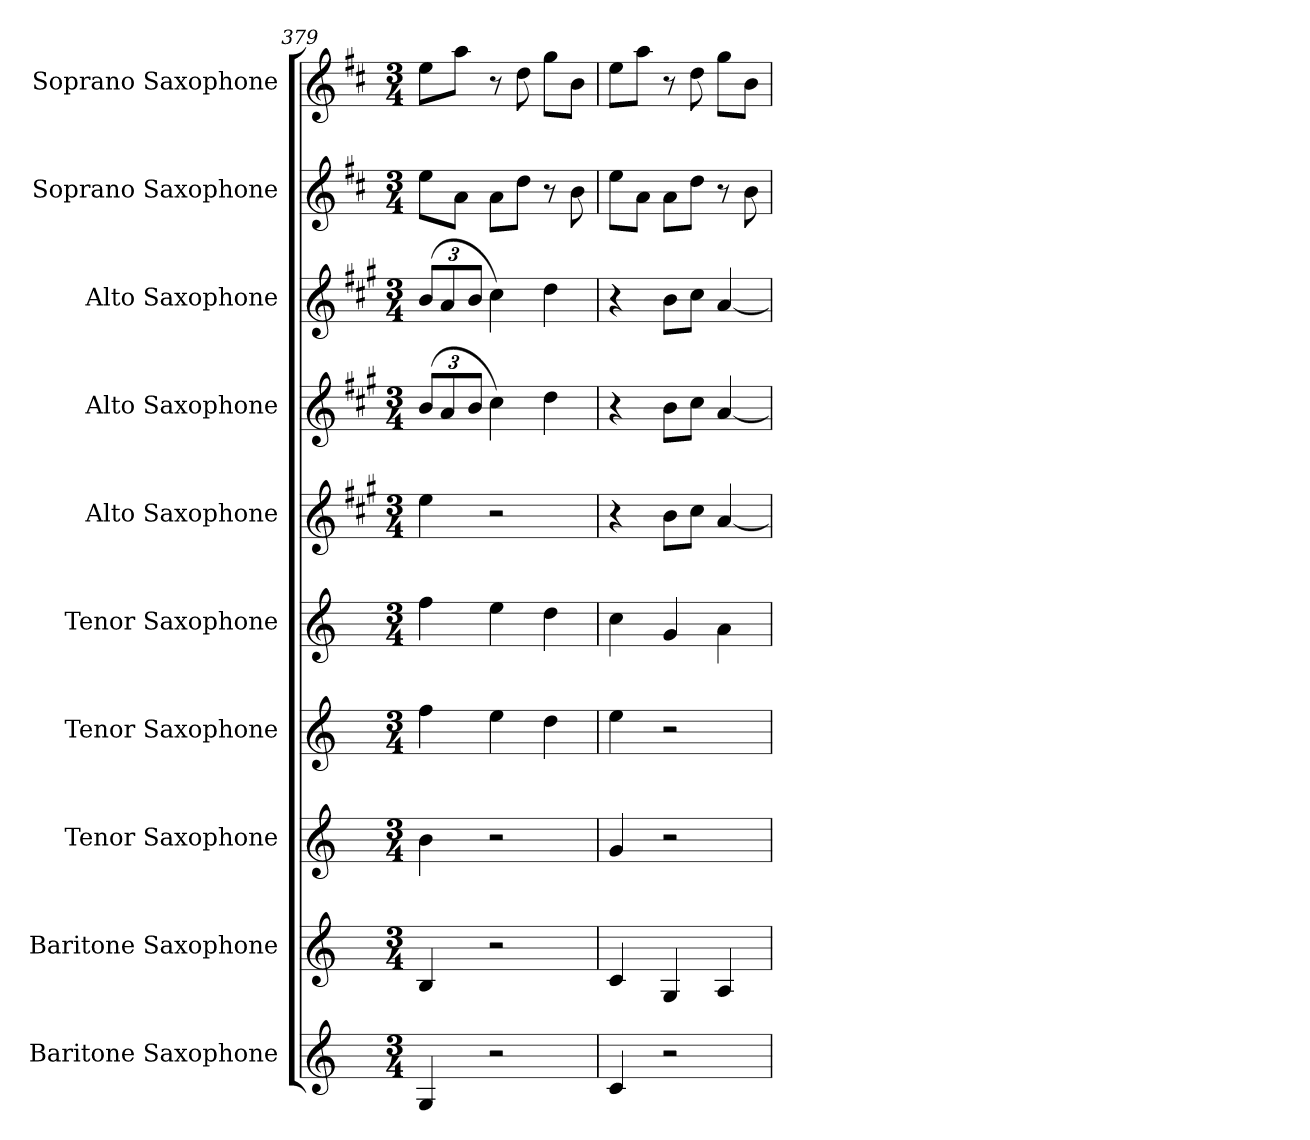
**kern	**kern	**kern	**kern	**kern	**kern	**kern	**kern	**kern	**kern
*part10	*part9	*part8	*part7	*part6	*part5	*part4	*part3	*part2	*part1
*staff10	*staff9	*staff8	*staff7	*staff6	*staff5	*staff4	*staff3	*staff2	*staff1
*I"Baritone Saxophone	*I"Baritone Saxophone	*I"Tenor Saxophone	*I"Tenor Saxophone	*I"Tenor Saxophone	*I"Alto Saxophone	*I"Alto Saxophone	*I"Alto Saxophone	*I"Soprano Saxophone	*I"Soprano Saxophone
*I'Bar. Sax.	*I'Bar. Sax.	*I'T. Sax.	*I'T. Sax.	*I'T. Sax.	*I'A. Sax.	*I'A. Sax.	*I'A. Sax.	*I'S. Sax.	*I'S. Sax.
*clefG2	*clefG2	*clefG2	*clefG2	*clefG2	*clefG2	*clefG2	*clefG2	*clefG2	*clefG2
*ITrd12c21	*ITrd12c21	*ITrd8c14	*ITrd8c14	*ITrd8c14	*ITrd5c9	*ITrd5c9	*ITrd5c9	*ITrd1c2	*ITrd1c2
*k[]	*k[]	*k[]	*k[]	*k[]	*k[]	*k[]	*k[]	*k[]	*k[]
*M3/4	*M3/4	*M3/4	*M3/4	*M3/4	*M3/4	*M3/4	*M3/4	*M3/4	*M3/4
*	*	*	*	*	*	*Xbrackettup	*Xbrackettup	*	*
=379	=379	=379	=379	=379	=379	=379	=379	=379	=379
4GG/	4BB/	4B\	4f\	4f\	4g\	(12d/L	(12d/L	8dd\L	8dd\L
.	.	.	.	.	.	12c/	12c/	.	.
.	.	.	.	.	.	.	.	8g\J	8gg\J
.	.	.	.	.	.	12d/J	12d/J	.	.
2r	2r	2r	4e\	4e\	2r	4e\)	4e\)	8g\L	8r
.	.	.	.	.	.	.	.	8cc\J	8cc\
.	.	.	4d\	4d\	.	4f\	4f\	8r	8ff\L
.	.	.	.	.	.	.	.	8a\	8a\J
=380	=380	=380	=380	=380	=380	=380	=380	=380	=380
4C/	4C/	4G/	4e\	4c\	4r	4r	4r	8dd\L	8dd\L
.	.	.	.	.	.	.	.	8g\J	8gg\J
2r	4GG/	2r	2r	4G/	8d\L	8d\L	8d\L	8g\L	8r
.	.	.	.	.	8e\J	8e\J	8e\J	8cc\J	8cc\
.	4AA/	.	.	4A\	[4c/	[4c/	[4c/	8r	8ff\L
.	.	.	.	.	.	.	.	8a\	8a\J
=	=	=	=	=	=	=	=	=	=
*-	*-	*-	*-	*-	*-	*-	*-	*-	*-
